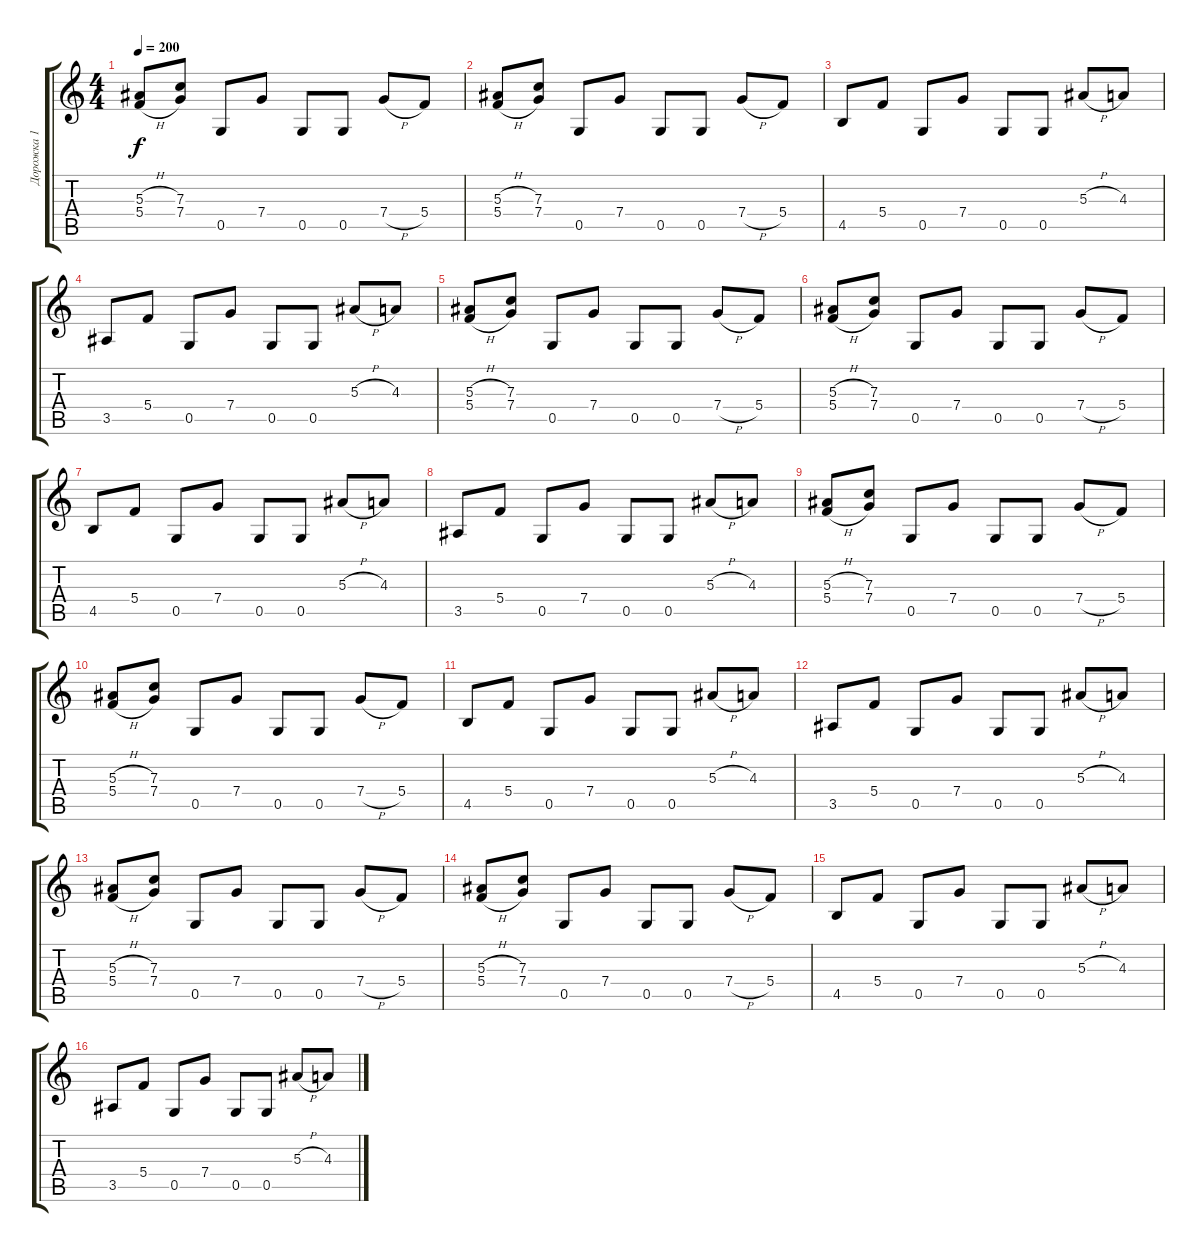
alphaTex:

\track ("Дорожка 1" "Дорожка 1") {instrument distortionguitar}
\staff {score tabs}
\tuning (D4 A3 F3 C3 G2 D2) {hide}
\ts (4 4)
\tempo 200
\clef g2
\ks c
(5.3{h} 5.4{h}).8{dy f} (7.3 7.4).8 0.5.8 7.4.8 0.5.8 0.5.8 7.4{h}.8 5.4.8 |
(5.3{h} 5.4{h}).8 (7.3 7.4).8 0.5.8 7.4.8 0.5.8 0.5.8 7.4{h}.8 5.4.8 |
4.5.8 5.4.8 0.5.8 7.4.8 0.5.8 0.5.8 5.3{h}.8 4.3.8 |
3.5.8 5.4.8 0.5.8 7.4.8 0.5.8 0.5.8 5.3{h}.8 4.3.8 |
(5.3{h} 5.4{h}).8 (7.3 7.4).8 0.5.8 7.4.8 0.5.8 0.5.8 7.4{h}.8 5.4.8 |
(5.3{h} 5.4{h}).8 (7.3 7.4).8 0.5.8 7.4.8 0.5.8 0.5.8 7.4{h}.8 5.4.8 |
4.5.8 5.4.8 0.5.8 7.4.8 0.5.8 0.5.8 5.3{h}.8 4.3.8 |
3.5.8 5.4.8 0.5.8 7.4.8 0.5.8 0.5.8 5.3{h}.8 4.3.8 |
(5.3{h} 5.4{h}).8 (7.3 7.4).8 0.5.8 7.4.8 0.5.8 0.5.8 7.4{h}.8 5.4.8 |
(5.3{h} 5.4{h}).8 (7.3 7.4).8 0.5.8 7.4.8 0.5.8 0.5.8 7.4{h}.8 5.4.8 |
4.5.8 5.4.8 0.5.8 7.4.8 0.5.8 0.5.8 5.3{h}.8 4.3.8 |
3.5.8 5.4.8 0.5.8 7.4.8 0.5.8 0.5.8 5.3{h}.8 4.3.8 |
(5.3{h} 5.4{h}).8 (7.3 7.4).8 0.5.8 7.4.8 0.5.8 0.5.8 7.4{h}.8 5.4.8 |
(5.3{h} 5.4{h}).8 (7.3 7.4).8 0.5.8 7.4.8 0.5.8 0.5.8 7.4{h}.8 5.4.8 |
4.5.8 5.4.8 0.5.8 7.4.8 0.5.8 0.5.8 5.3{h}.8 4.3.8 |
3.5.8 5.4.8 0.5.8 7.4.8 0.5.8 0.5.8 5.3{h}.8 4.3.8
